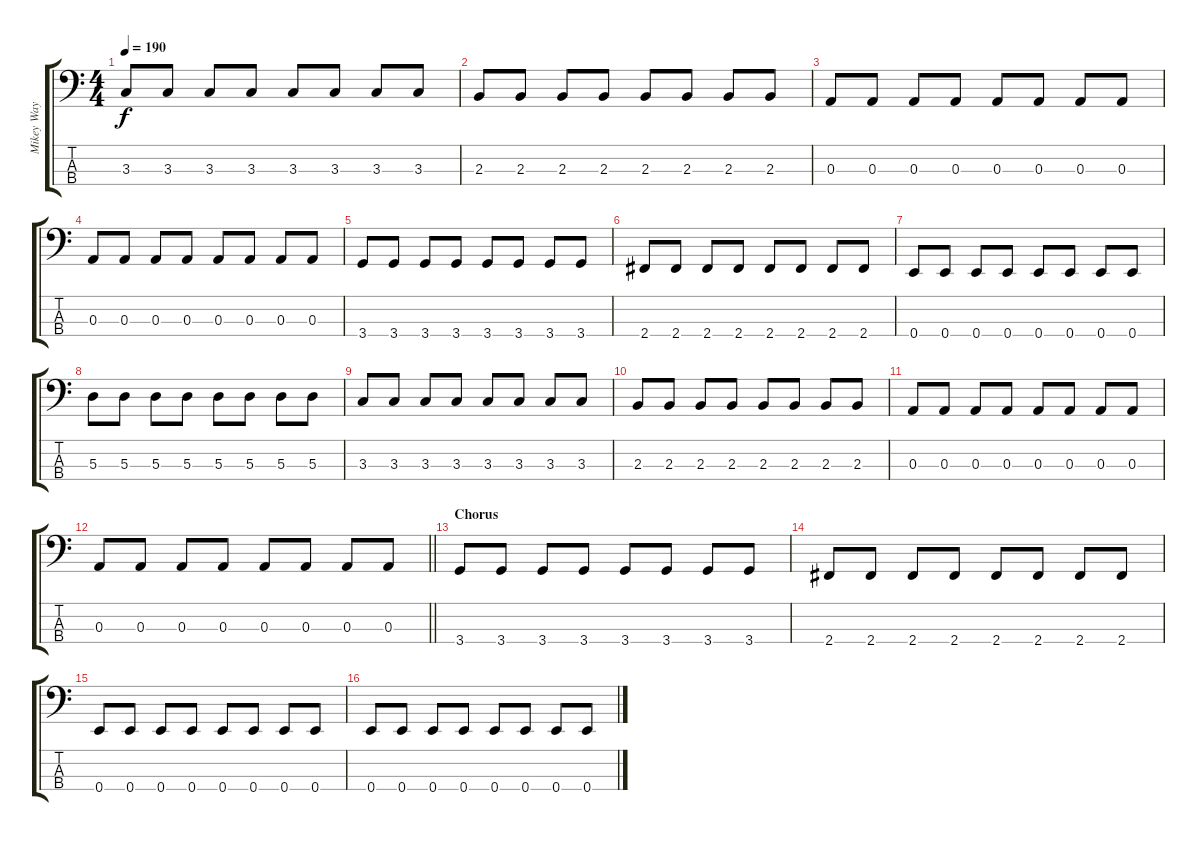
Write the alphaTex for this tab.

\track ("Mikey Way (bass)" "Mikey Way ") {instrument electricbassfinger}
\staff {score tabs}
\tuning (G2 D2 A1 E1) {hide}
\ts (4 4)
\tempo 190
\clef f4
\ks c
3.3.8{dy f} 3.3.8 3.3.8 3.3.8 3.3.8 3.3.8 3.3.8 3.3.8 |
2.3.8 2.3.8 2.3.8 2.3.8 2.3.8 2.3.8 2.3.8 2.3.8 |
0.3.8 0.3.8 0.3.8 0.3.8 0.3.8 0.3.8 0.3.8 0.3.8 |
0.3.8 0.3.8 0.3.8 0.3.8 0.3.8 0.3.8 0.3.8 0.3.8 |
3.4.8 3.4.8 3.4.8 3.4.8 3.4.8 3.4.8 3.4.8 3.4.8 |
2.4.8 2.4.8 2.4.8 2.4.8 2.4.8 2.4.8 2.4.8 2.4.8 |
0.4.8 0.4.8 0.4.8 0.4.8 0.4.8 0.4.8 0.4.8 0.4.8 |
5.3.8 5.3.8 5.3.8 5.3.8 5.3.8 5.3.8 5.3.8 5.3.8 |
3.3.8 3.3.8 3.3.8 3.3.8 3.3.8 3.3.8 3.3.8 3.3.8 |
2.3.8 2.3.8 2.3.8 2.3.8 2.3.8 2.3.8 2.3.8 2.3.8 |
0.3.8 0.3.8 0.3.8 0.3.8 0.3.8 0.3.8 0.3.8 0.3.8 |
\barLineRight lightlight
0.3.8 0.3.8 0.3.8 0.3.8 0.3.8 0.3.8 0.3.8 0.3.8 |
\section ("" "Chorus")
3.4.8 3.4.8 3.4.8 3.4.8 3.4.8 3.4.8 3.4.8 3.4.8 |
2.4.8 2.4.8 2.4.8 2.4.8 2.4.8 2.4.8 2.4.8 2.4.8 |
0.4.8 0.4.8 0.4.8 0.4.8 0.4.8 0.4.8 0.4.8 0.4.8 |
0.4.8 0.4.8 0.4.8 0.4.8 0.4.8 0.4.8 0.4.8 0.4.8
